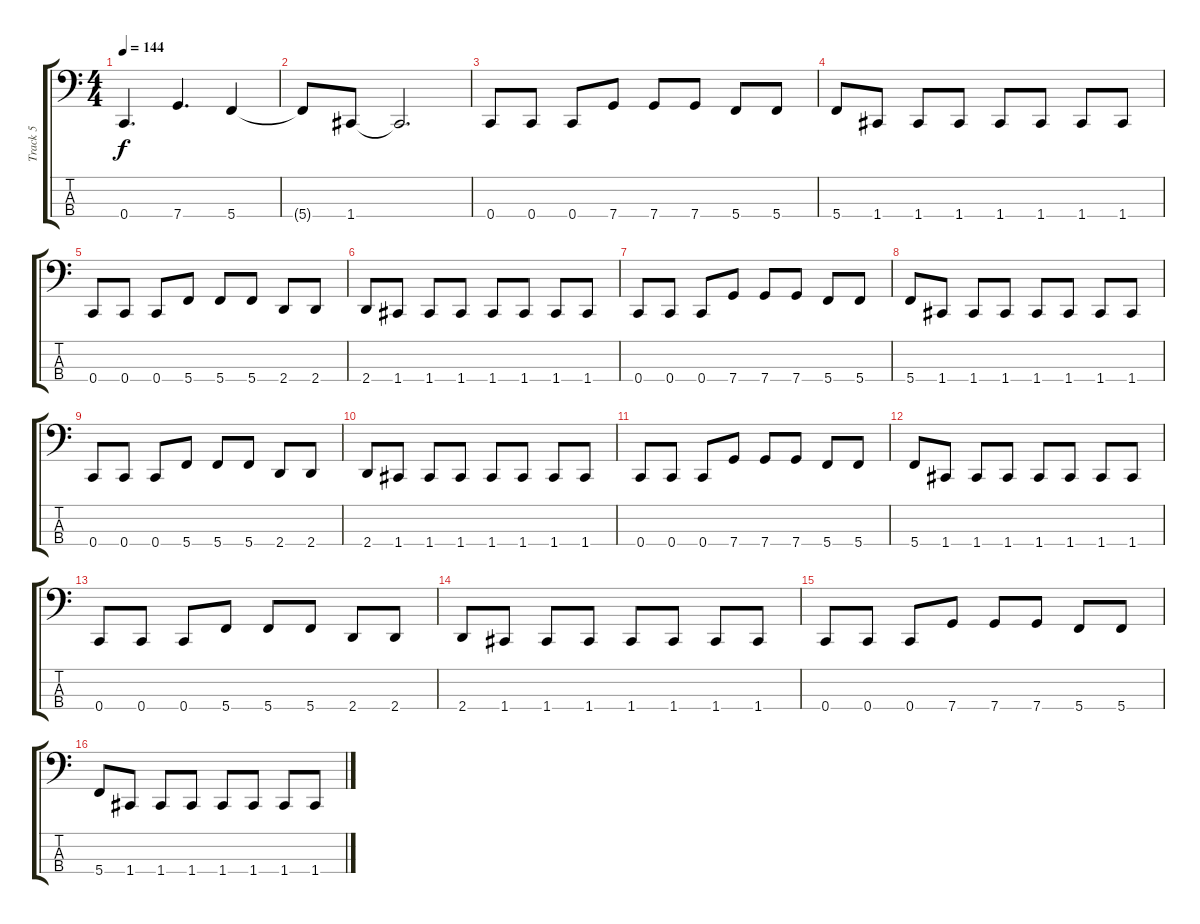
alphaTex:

\track ("Track 5" "Track 5") {instrument electricbasspick}
\staff {score tabs}
\tuning (F2 C2 G1 C1) {hide}
\ts (4 4)
\tempo 144
\clef f4
\ks c
0.4.4{d dy f} 7.4.4{d} 5.4.4 |
5.4{t}.8 1.4.8 1.4{t}.2{d} |
0.4.8 0.4.8 0.4.8 7.4.8 7.4.8 7.4.8 5.4.8 5.4.8 |
5.4.8 1.4.8 1.4.8 1.4.8 1.4.8 1.4.8 1.4.8 1.4.8 |
0.4.8 0.4.8 0.4.8 5.4.8 5.4.8 5.4.8 2.4.8 2.4.8 |
2.4.8 1.4.8 1.4.8 1.4.8 1.4.8 1.4.8 1.4.8 1.4.8 |
0.4.8 0.4.8 0.4.8 7.4.8 7.4.8 7.4.8 5.4.8 5.4.8 |
5.4.8 1.4.8 1.4.8 1.4.8 1.4.8 1.4.8 1.4.8 1.4.8 |
0.4.8 0.4.8 0.4.8 5.4.8 5.4.8 5.4.8 2.4.8 2.4.8 |
2.4.8 1.4.8 1.4.8 1.4.8 1.4.8 1.4.8 1.4.8 1.4.8 |
0.4.8 0.4.8 0.4.8 7.4.8 7.4.8 7.4.8 5.4.8 5.4.8 |
5.4.8 1.4.8 1.4.8 1.4.8 1.4.8 1.4.8 1.4.8 1.4.8 |
0.4.8 0.4.8 0.4.8 5.4.8 5.4.8 5.4.8 2.4.8 2.4.8 |
2.4.8 1.4.8 1.4.8 1.4.8 1.4.8 1.4.8 1.4.8 1.4.8 |
0.4.8 0.4.8 0.4.8 7.4.8 7.4.8 7.4.8 5.4.8 5.4.8 |
5.4.8 1.4.8 1.4.8 1.4.8 1.4.8 1.4.8 1.4.8 1.4.8
